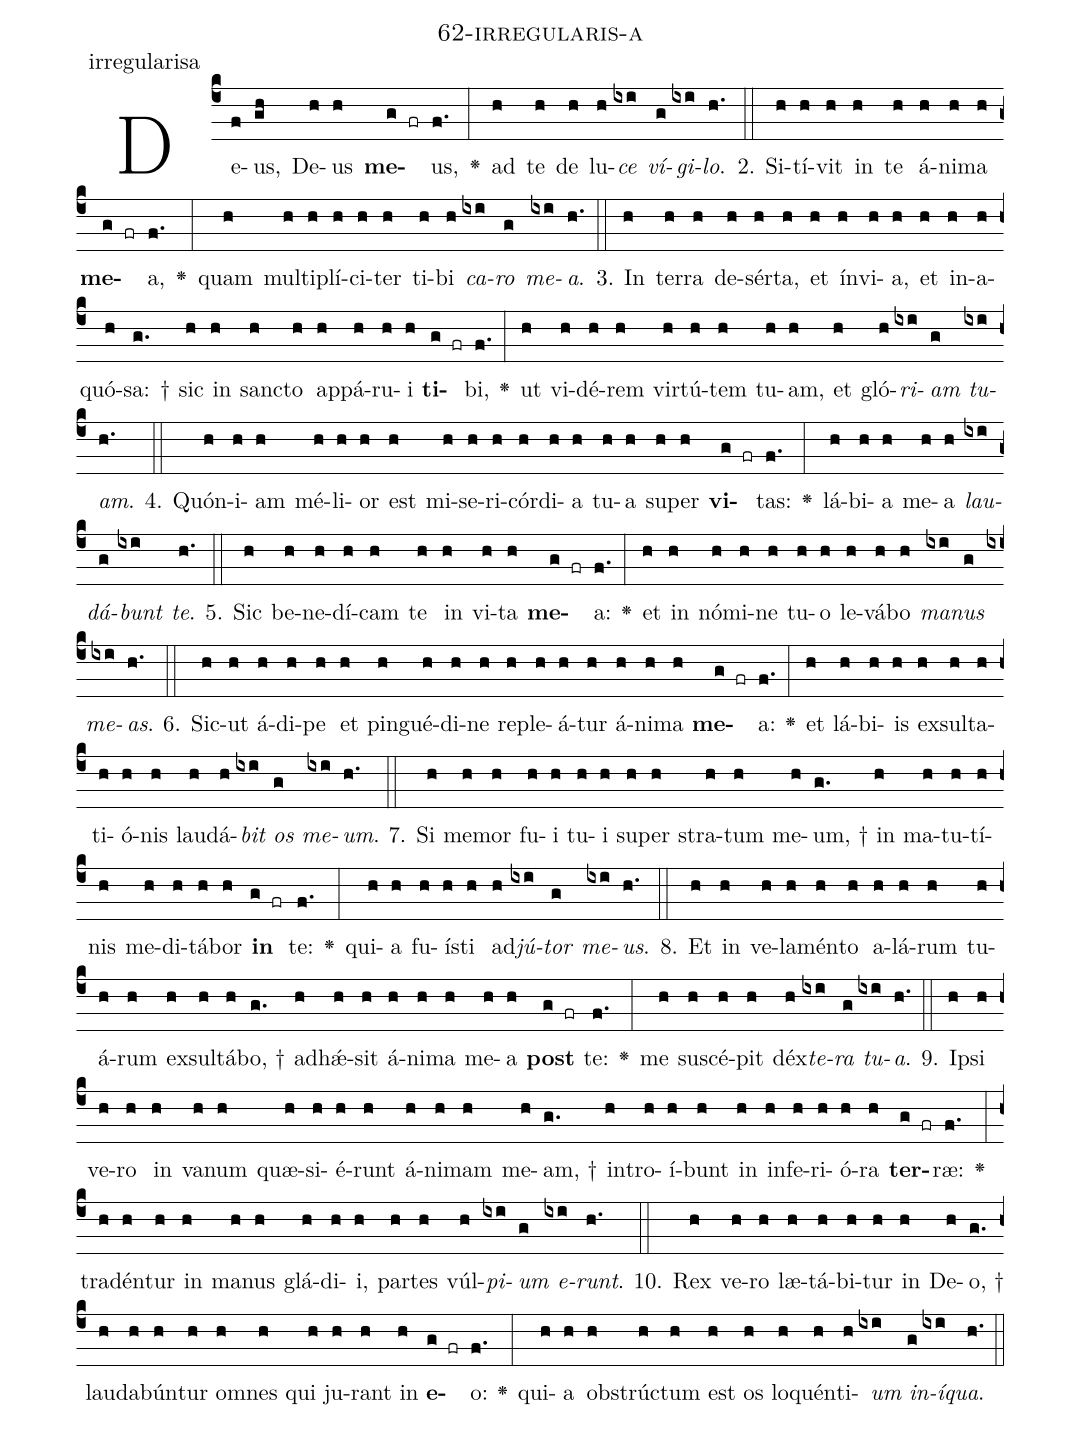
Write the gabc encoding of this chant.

name: 62-irregularis-a;
annotation: irregularisa;
%%
(c4)De(f)us,(gh) De(h)us(h) <b>me</b>(g fr)us,(f.) <v>\greheightstar</v>(:) ad(h) te(h) de(h) lu(h)<i>ce</i>(ixi) <i>ví</i>(g)<i>gi</i>(ixi)<i>lo</i>.(h.) (::)
2. Si(h)tí(h)vit(h) in(h) te(h) á(h)ni(h)ma(h) <b>me</b>(g fr)a,(f.) <v>\greheightstar</v>(:) quam(h) mul(h)ti(h)plí(h)ci(h)ter(h) ti(h)bi(h) <i>ca</i>(ixi)<i>ro</i>(g) <i>me</i>(ixi)<i>a</i>.(h.) (::)
3. In(h) ter(h)ra(h) de(h)sér(h)ta,(h) et(h) ín(h)vi(h)a,(h) et(h) in(h)a(h)quó(h)sa: †(g.) sic(h) in(h) sanc(h)to(h) ap(h)pá(h)ru(h)i(h) <b>ti</b>(g fr)bi,(f.) <v>\greheightstar</v>(:) ut(h) vi(h)dé(h)rem(h) vir(h)tú(h)tem(h) tu(h)am,(h) et(h) gló(h)<i>ri</i>(ixi)<i>am</i>(g) <i>tu</i>(ixi)<i>am</i>.(h.) (::)
4. Quón(h)i(h)am(h) mé(h)li(h)or(h) est(h) mi(h)se(h)ri(h)cór(h)di(h)a(h) tu(h)a(h) su(h)per(h) <b>vi</b>(g fr)tas:(f.) <v>\greheightstar</v>(:) lá(h)bi(h)a(h) me(h)a(h) <i>lau</i>(ixi)<i>dá</i>(g)<i>bunt</i>(ixi) <i>te</i>.(h.) (::)
5. Sic(h) be(h)ne(h)dí(h)cam(h) te(h) in(h) vi(h)ta(h) <b>me</b>(g fr)a:(f.) <v>\greheightstar</v>(:) et(h) in(h) nó(h)mi(h)ne(h) tu(h)o(h) le(h)vá(h)bo(h) <i>ma</i>(ixi)<i>nus</i>(g) <i>me</i>(ixi)<i>as</i>.(h.) (::)
6. Sic(h)ut(h) á(h)di(h)pe(h) et(h) pin(h)gué(h)di(h)ne(h) re(h)ple(h)á(h)tur(h) á(h)ni(h)ma(h) <b>me</b>(g fr)a:(f.) <v>\greheightstar</v>(:) et(h) lá(h)bi(h)is(h) ex(h)sul(h)ta(h)ti(h)ó(h)nis(h) lau(h)dá(h)<i>bit</i>(ixi) <i>os</i>(g) <i>me</i>(ixi)<i>um</i>.(h.) (::)
7. Si(h) me(h)mor(h) fu(h)i(h) tu(h)i(h) su(h)per(h) stra(h)tum(h) me(h)um, †(g.) in(h) ma(h)tu(h)tí(h)nis(h) me(h)di(h)tá(h)bor(h) <b>in</b>(g fr) te:(f.) <v>\greheightstar</v>(:) qui(h)a(h) fu(h)ís(h)ti(h) ad(h)<i>jú</i>(ixi)<i>tor</i>(g) <i>me</i>(ixi)<i>us</i>.(h.) (::)
8. Et(h) in(h) ve(h)la(h)mén(h)to(h) a(h)lá(h)rum(h) tu(h)á(h)rum(h) ex(h)sul(h)tá(h)bo, †(g.) ad(h)hǽ(h)sit(h) á(h)ni(h)ma(h) me(h)a(h) <b>post</b>(g fr) te:(f.) <v>\greheightstar</v>(:) me(h) su(h)scé(h)pit(h) déx(h)<i>te</i>(ixi)<i>ra</i>(g) <i>tu</i>(ixi)<i>a</i>.(h.) (::)
9. Ip(h)si(h) ve(h)ro(h) in(h) va(h)num(h) quæ(h)si(h)é(h)runt(h) á(h)ni(h)mam(h) me(h)am, †(g.) in(h)tro(h)í(h)bunt(h) in(h) in(h)fe(h)ri(h)ó(h)ra(h) <b>ter</b>(g fr)ræ:(f.) <v>\greheightstar</v>(:) tra(h)dén(h)tur(h) in(h) ma(h)nus(h) glá(h)di(h)i,(h) par(h)tes(h) vúl(h)<i>pi</i>(ixi)<i>um</i>(g) <i>e</i>(ixi)<i>runt</i>.(h.) (::)
10. Rex(h) ve(h)ro(h) læ(h)tá(h)bi(h)tur(h) in(h) De(h)o, †(g.) lau(h)da(h)bún(h)tur(h) om(h)nes(h) qui(h) ju(h)rant(h) in(h) <b>e</b>(g fr)o:(f.) <v>\greheightstar</v>(:) qui(h)a(h) ob(h)strúc(h)tum(h) est(h) os(h) lo(h)quén(h)ti(h)<i>um</i>(ixi) <i>in</i>(g)<i>í</i>(ixi)<i>qua</i>.(h.) (::)
